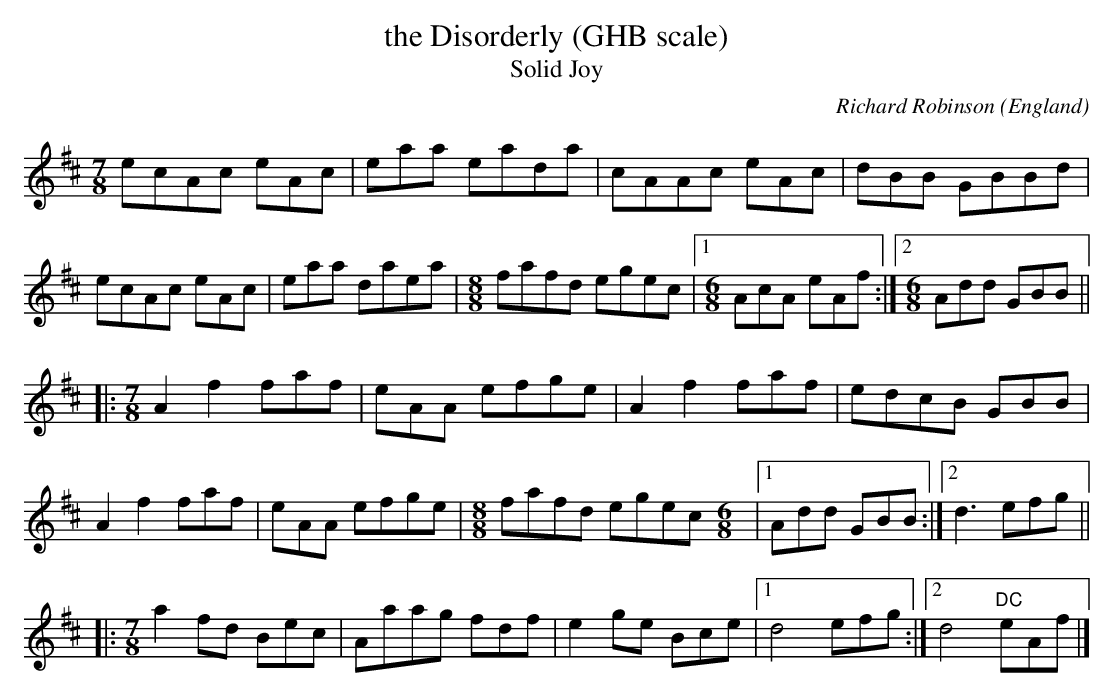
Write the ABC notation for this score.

X:1
T:the Disorderly (GHB scale)
T:Solid Joy
C:Richard Robinson
M:7/8
O:England
K:D major
ecAc eAc | eaa eada | cAAc eAc | dBB GBBd |
ecAc eAc | eaa daea | \
M:8/8
fafd egec  |1\
M:6/8
AcA eAf \
:|2 \
M:6/8
Add GBB ||
|:\
M:7/8
A2 f2 faf | eAA efge | \
A2 f2 faf | edcB GBB |
A2 f2 faf | eAA efge | \
M:8/8
fafd egec \
M:6/8
|1 Add GBB :|2 \
d3 efg ||
|:\
M:7/8
a2fd Bec| Aaag fdf  \
| e2ge Bce |1 \
d4 efg :|2 \
d4 "DC"eAf|]
